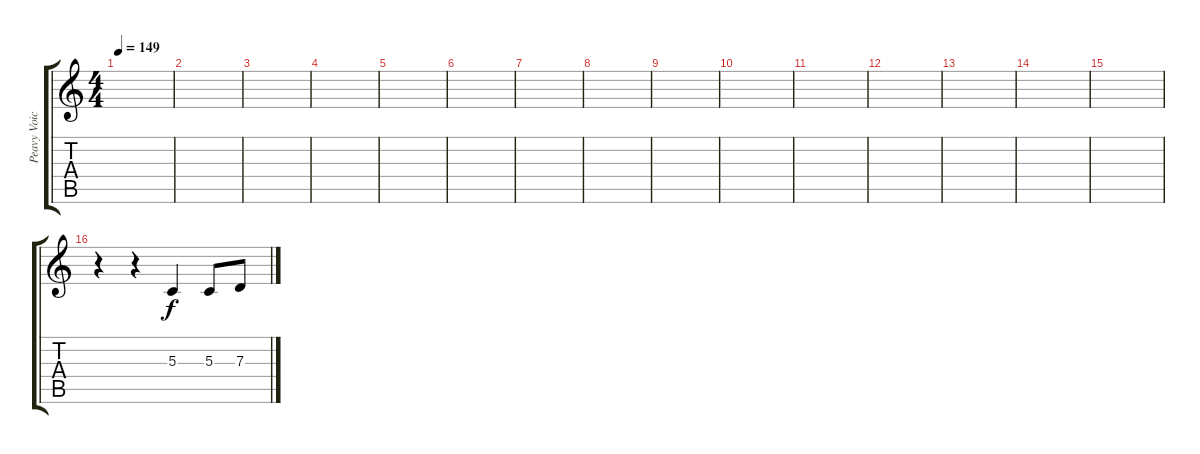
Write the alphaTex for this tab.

\track ("Peavy Voice" "Peavy Voic") {instrument tuba}
\staff {score tabs}
\tuning (E4 B3 G3 D3 A2 E2) {hide}
\ts (4 4)
\tempo 149
\clef g2
\ks c
|
|
|
|
|
|
|
|
|
|
|
|
|
|
|
r.4 r.4 5.3.4 5.3.8 7.3.8
